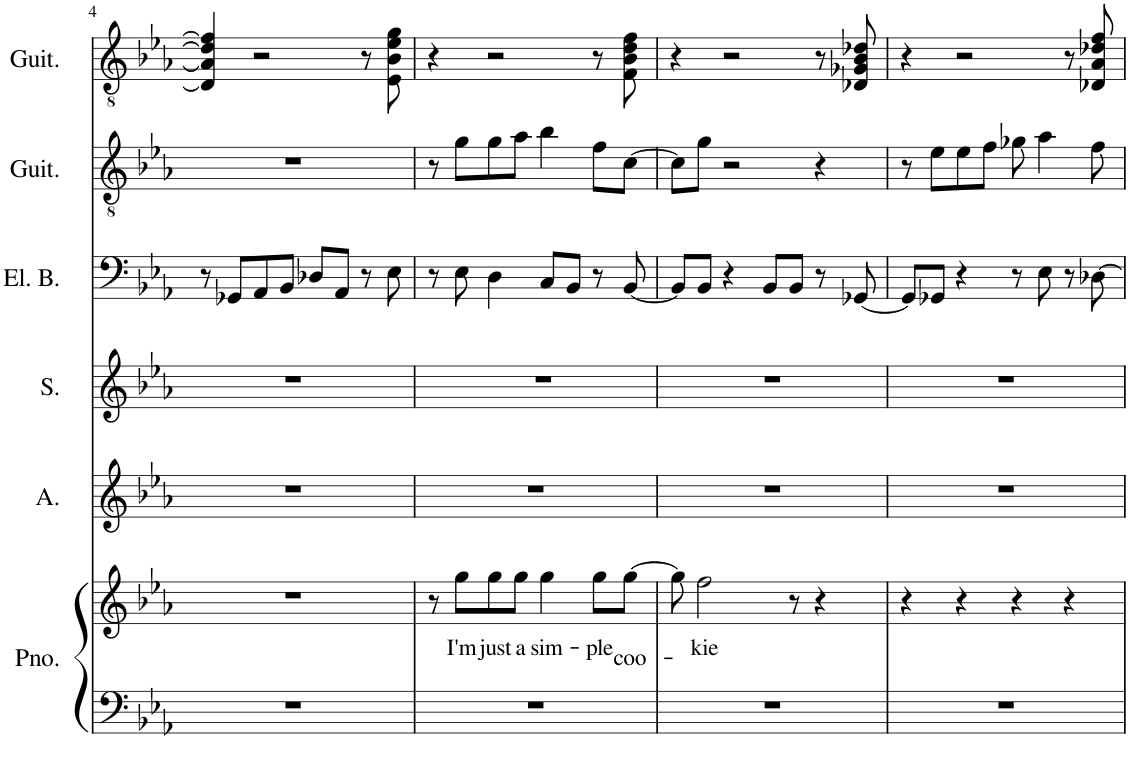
**kern	**kern	**text	**kern	**kern	**kern	**kern	**kern
*part6	*part6	*part6	*part5	*part4	*part3	*part2	*part1
*staff7	*staff6	*staff6	*staff5	*staff4	*staff3	*staff2	*staff1
*I"Piano	*	*	*I"Alto	*I"Soprano	*I"Electric Bass	*I"Acoustic Guitar	*I"Acoustic Guitar
*I'Pno.	*	*	*I'A.	*I'S.	*I'El. B.	*I'Guit.	*I'Guit.
!!LO:PB:g=z
*clefF4	*clefG2	*	*clefG2	*clefG2	*clefF4	*clefGv2	*clefGv2
*	*	*	*	*	*Trd7c12	*	*
*k[b-e-a-]	*k[b-e-a-]	*	*k[b-e-a-]	*k[b-e-a-]	*k[b-e-a-]	*k[b-e-a-]	*k[b-e-a-]
*M4/4	*M4/4	*	*M4/4	*M4/4	*M4/4	*M4/4	*M4/4
=4	=4	=4	=4	=4	=4	=4	=4
1r	1r	.	1r	1r	8r	1r	4D-/] 4A-/] 4d-/] 4f/]
.	.	.	.	.	8GG-X/L	.	.
.	.	.	.	.	8AA-/	.	2r
.	.	.	.	.	8BB-/J	.	.
.	.	.	.	.	8D-X/L	.	.
.	.	.	.	.	8AA-/J	.	.
.	.	.	.	.	8r	.	8r
.	.	.	.	.	8E-\	.	8E-\ 8B-\ 8e-\ 8g\
=5	=5	=5	=5	=5	=5	=5	=5
1r	8r	.	1r	1r	8r	8r	4r
!	!	!LO:LY:b	!	!	!	!	!
.	8gg\L	I'm	.	.	8E-\	8g\L	.
!	!	!LO:LY:b	!	!	!	!	!
.	8gg\	just	.	.	4D\	8g\	2r
!	!	!LO:LY:b	!	!	!	!	!
.	8gg\J	a	.	.	.	8a-\J	.
!	!	!LO:LY:b	!	!	!	!	!
.	4gg\	sim-	.	.	8C/L	4b-\	.
.	.	.	.	.	8BB-/J	.	.
!	!	!LO:LY:b	!	!	!	!	!
.	8gg\L	-ple	.	.	8r	8f\L	8r
!	!	!LO:LY:b	!	!	!	!	!
.	[8gg\J	coo-	.	.	[8BB-/	[8c\J	8F\ 8B-\ 8d\ 8f\
=6	=6	=6	=6	=6	=6	=6	=6
1r	8gg\]	.	1r	1r	8BB-/L]	8c\L]	4r
!	!	!LO:LY:b	!	!	!	!	!
.	2ff\	-kie	.	.	8BB-/J	8g\J	.
.	.	.	.	.	4r	2r	2r
.	.	.	.	.	8BB-/L	.	.
.	8r	.	.	.	8BB-/J	.	.
.	4r	.	.	.	8r	4r	8r
.	.	.	.	.	[8GG-X/	.	8D-X/ 8G-X/ 8B-/ 8d-X/
=7	=7	=7	=7	=7	=7	=7	=7
1r	4r	.	1r	1r	8GG-/L]	8r	4r
.	.	.	.	.	8GG-X/J	8e-\L	.
.	4r	.	.	.	4r	8e-\	2r
.	.	.	.	.	.	8f\J	.
.	4r	.	.	.	8r	8g-X\	.
.	.	.	.	.	8E-\	4a-\	.
.	4r	.	.	.	8r	.	8r
.	.	.	.	.	[8D-X\	8f\	8D-X/ 8A-/ 8d-X/ 8f/
=	=	=	=	=	=	=	=
*-	*-	*-	*-	*-	*-	*-	*-
